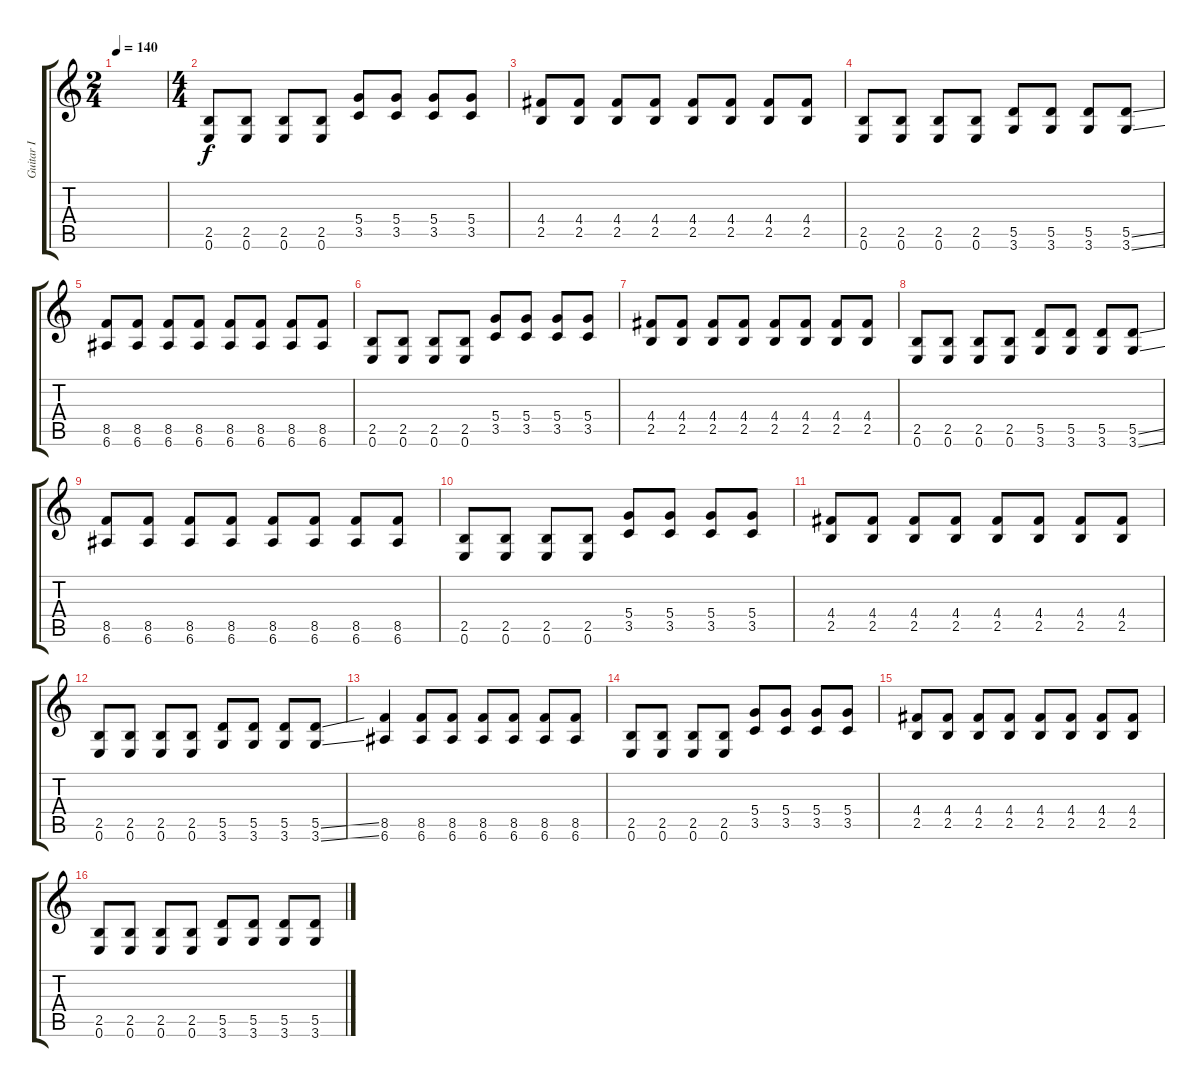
\track ("Guitar I" "Guitar I") {instrument distortionguitar}
\staff {score tabs}
\tuning (E4 B3 G3 D3 A2 E2) {hide}
\ts (2 4)
\tempo 140
\clef g2
\ks c
|
\ts (4 4)
(2.5 0.6).8 (2.5 0.6).8 (2.5 0.6).8 (2.5 0.6).8 (5.4 3.5).8 (5.4 3.5).8 (5.4 3.5).8 (5.4 3.5).8 |
(4.4 2.5).8 (4.4 2.5).8 (4.4 2.5).8 (4.4 2.5).8 (4.4 2.5).8 (4.4 2.5).8 (4.4 2.5).8 (4.4 2.5).8 |
(2.5 0.6).8 (2.5 0.6).8 (2.5 0.6).8 (2.5 0.6).8 (5.5 3.6).8 (5.5 3.6).8 (5.5 3.6).8 (5.5{ss} 3.6{ss}).8 |
(8.5 6.6).8 (8.5 6.6).8 (8.5 6.6).8 (8.5 6.6).8 (8.5 6.6).8 (8.5 6.6).8 (8.5 6.6).8 (8.5 6.6).8 |
(2.5 0.6).8 (2.5 0.6).8 (2.5 0.6).8 (2.5 0.6).8 (5.4 3.5).8 (5.4 3.5).8 (5.4 3.5).8 (5.4 3.5).8 |
(4.4 2.5).8 (4.4 2.5).8 (4.4 2.5).8 (4.4 2.5).8 (4.4 2.5).8 (4.4 2.5).8 (4.4 2.5).8 (4.4 2.5).8 |
(2.5 0.6).8 (2.5 0.6).8 (2.5 0.6).8 (2.5 0.6).8 (5.5 3.6).8 (5.5 3.6).8 (5.5 3.6).8 (5.5{ss} 3.6{ss}).8 |
(8.5 6.6).8 (8.5 6.6).8 (8.5 6.6).8 (8.5 6.6).8 (8.5 6.6).8 (8.5 6.6).8 (8.5 6.6).8 (8.5 6.6).8 |
(2.5 0.6).8 (2.5 0.6).8 (2.5 0.6).8 (2.5 0.6).8 (5.4 3.5).8 (5.4 3.5).8 (5.4 3.5).8 (5.4 3.5).8 |
(4.4 2.5).8 (4.4 2.5).8 (4.4 2.5).8 (4.4 2.5).8 (4.4 2.5).8 (4.4 2.5).8 (4.4 2.5).8 (4.4 2.5).8 |
(2.5 0.6).8 (2.5 0.6).8 (2.5 0.6).8 (2.5 0.6).8 (5.5 3.6).8 (5.5 3.6).8 (5.5 3.6).8 (5.5{ss} 3.6{ss}).8 |
(8.5 6.6).4 (8.5 6.6).8 (8.5 6.6).8 (8.5 6.6).8 (8.5 6.6).8 (8.5 6.6).8 (8.5 6.6).8 |
(2.5 0.6).8 (2.5 0.6).8 (2.5 0.6).8 (2.5 0.6).8 (5.4 3.5).8 (5.4 3.5).8 (5.4 3.5).8 (5.4 3.5).8 |
(4.4 2.5).8 (4.4 2.5).8 (4.4 2.5).8 (4.4 2.5).8 (4.4 2.5).8 (4.4 2.5).8 (4.4 2.5).8 (4.4 2.5).8 |
(2.5 0.6).8 (2.5 0.6).8 (2.5 0.6).8 (2.5 0.6).8 (5.5 3.6).8 (5.5 3.6).8 (5.5 3.6).8 (5.5{ss} 3.6{ss}).8
